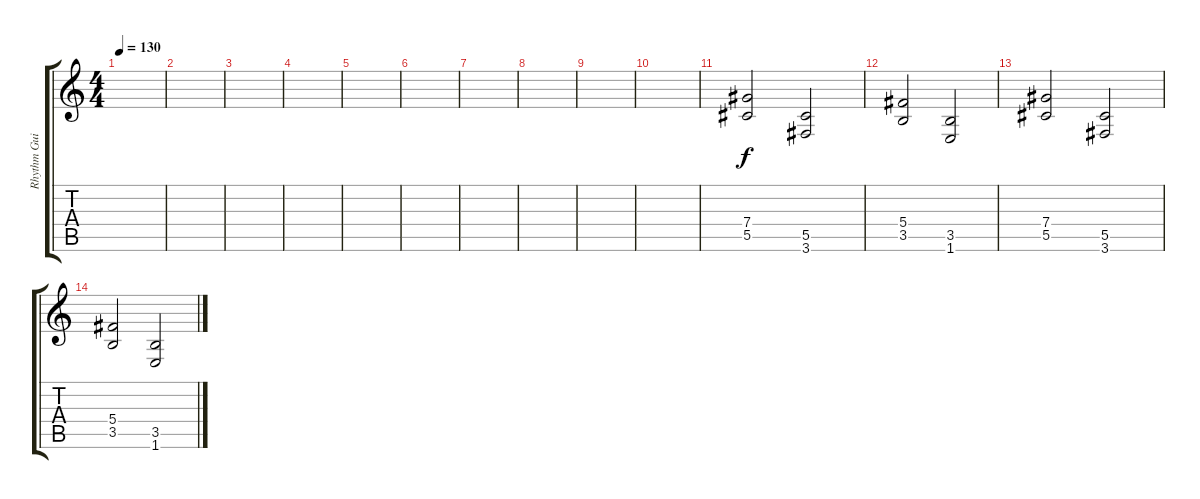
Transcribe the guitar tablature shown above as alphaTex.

\track ("Rhythm Guitar" "Rhythm Gui") {instrument distortionguitar}
\staff {score tabs}
\tuning (Eb4 Bb3 Gb3 Db3 Ab2 Eb2) {hide}
\ts (4 4)
\tempo 130
\clef g2
\ks c
|
|
|
|
|
|
|
|
|
|
(7.4 5.5).2 (5.5 3.6).2 |
(5.4 3.5).2 (3.5 1.6).2 |
(7.4 5.5).2 (5.5 3.6).2 |
(5.4 3.5).2 (3.5 1.6).2
